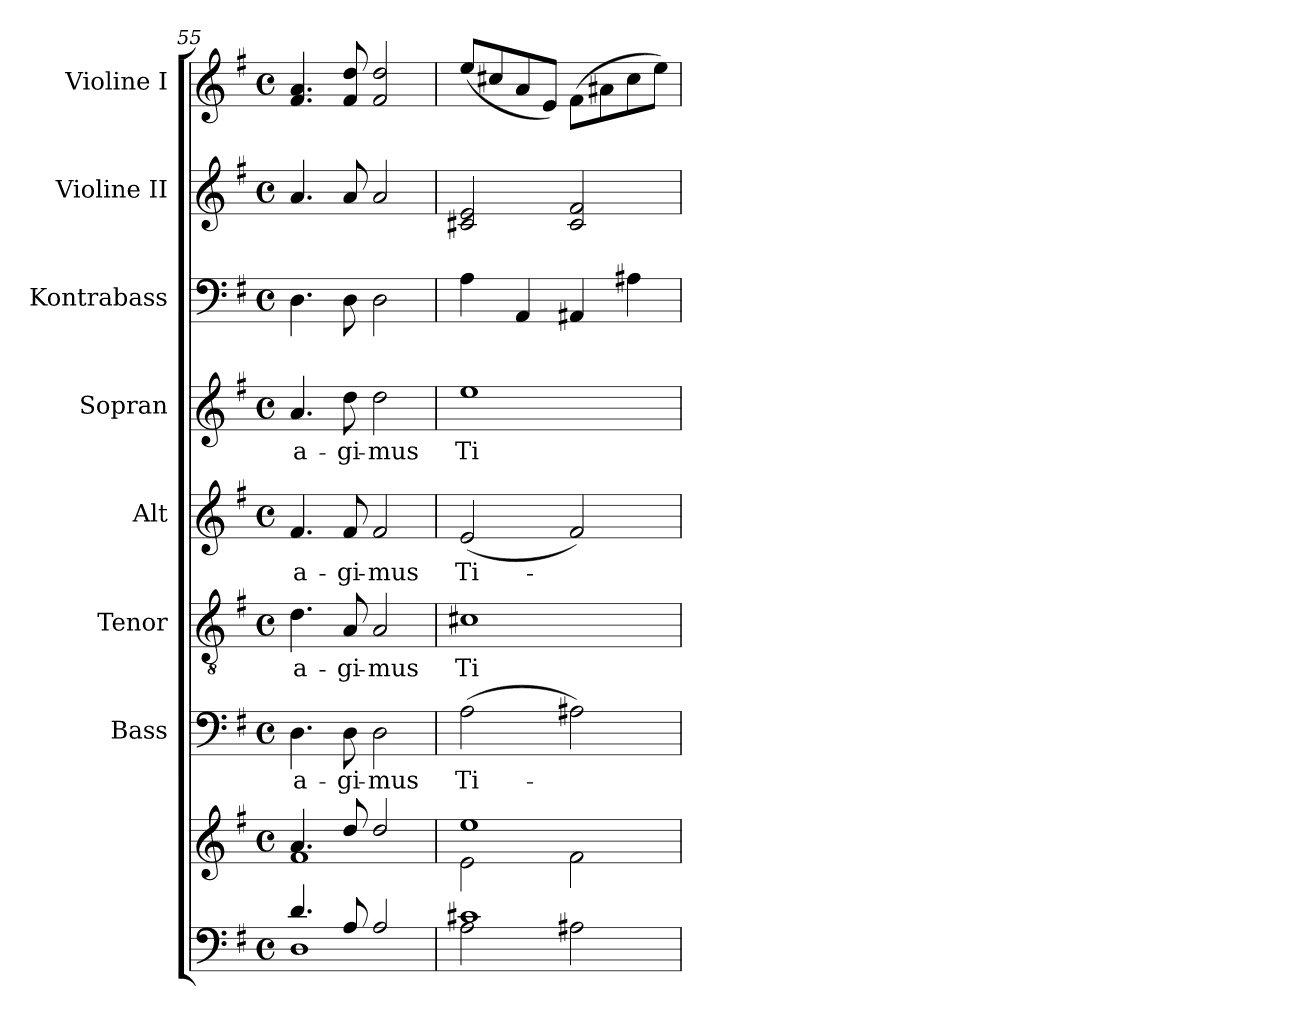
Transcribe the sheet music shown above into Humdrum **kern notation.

**kern	**kern	**kern	**text	**kern	**text	**kern	**text	**kern	**text	**kern	**kern	**kern
*part8	*part8	*part7	*part7	*part6	*part6	*part5	*part5	*part4	*part4	*part3	*part2	*part1
*staff9	*staff8	*staff7	*staff7	*staff6	*staff6	*staff5	*staff5	*staff4	*staff4	*staff3	*staff2	*staff1
*	*	*I"Bass	*	*I"Tenor	*	*I"Alt	*	*I"Sopran	*	*I"Kontrabass	*I"Violine II	*I"Violine I
*	*	*I'B.	*	*I'T.	*	*I'A.	*	*I'S.	*	*I'Kb.	*I'Vl. II	*I'Vl. I
*clefF4	*clefG2	*clefF4	*	*clefGv2	*	*clefG2	*	*clefG2	*	*clefF4	*clefG2	*clefG2
*	*	*	*	*	*	*	*	*	*	*ITrd7c12	*	*
*k[f#]	*k[f#]	*k[f#]	*	*k[f#]	*	*k[f#]	*	*k[f#]	*	*k[f#]	*k[f#]	*k[f#]
*G:	*G:	*G:	*	*G:	*	*G:	*	*G:	*	*G:	*G:	*G:
*M4/4	*M4/4	*M4/4	*	*M4/4	*	*M4/4	*	*M4/4	*	*M4/4	*M4/4	*M4/4
*met(c)	*met(c)	*met(c)	*	*met(c)	*	*met(c)	*	*met(c)	*	*met(c)	*met(c)	*met(c)
=55	=55	=55	=55	=55	=55	=55	=55	=55	=55	=55	=55	=55
*^	*^	*	*	*	*	*	*	*	*	*	*	*
!	!	!	!	!	!LO:LY:b	!	!LO:LY:b	!	!LO:LY:b	!	!LO:LY:b	!	!	!
4.d/	1D	4.a/	1f#	4.D\	a-	4.d\	a-	4.f#/	a-	4.a/	a-	4.DD\	4.a/	4.f#/ 4.a/
!	!	!	!	!	!LO:LY:b	!	!LO:LY:b	!	!LO:LY:b	!	!LO:LY:b	!	!	!
8A/	.	8dd/	.	8D\	-gi-	8A/	-gi-	8f#/	-gi-	8dd\	-gi-	8DD\	8a/	8f#/ 8dd/
!	!	!	!	!	!LO:LY:b	!	!LO:LY:b	!	!LO:LY:b	!	!LO:LY:b	!	!	!
2A/	.	2dd/	.	2D\	-mus	2A/	-mus	2f#/	-mus	2dd\	-mus	2DD\	2a/	2f#/ 2dd/
!!LO:PB:g=z
=56	=56	=56	=56	=56	=56	=56	=56	=56	=56	=56	=56	=56	=56	=56
!	!	!	!	!	!LO:LY:b	!	!LO:LY:b	!	!LO:LY:b	!	!LO:LY:b	!	!	!
1c#X	2A\	1ee	2e\	(>2A\	Ti-	1c#X	Ti-	(<2e/	Ti-	1ee	Ti-	4AA\	2c#X/ 2e/	(<8ee/L
.	.	.	.	.	.	.	.	.	.	.	.	.	.	8cc#X/
.	.	.	.	.	.	.	.	.	.	.	.	4AAA/	.	8a/
.	.	.	.	.	.	.	.	.	.	.	.	.	.	8e/J)
.	2A#X\	.	2f#\	2A#X\)	.	.	.	2f#/)	.	.	.	4AAA#X/	2c#/ 2f#/	(>8f#\L
.	.	.	.	.	.	.	.	.	.	.	.	.	.	8a#X\
.	.	.	.	.	.	.	.	.	.	.	.	4AA#X\	.	8cc#\
.	.	.	.	.	.	.	.	.	.	.	.	.	.	8ee\J)
*v	*v	*	*	*	*	*	*	*	*	*	*	*	*	*
*	*v	*v	*	*	*	*	*	*	*	*	*	*	*
=	=	=	=	=	=	=	=	=	=	=	=	=
*-	*-	*-	*-	*-	*-	*-	*-	*-	*-	*-	*-	*-
